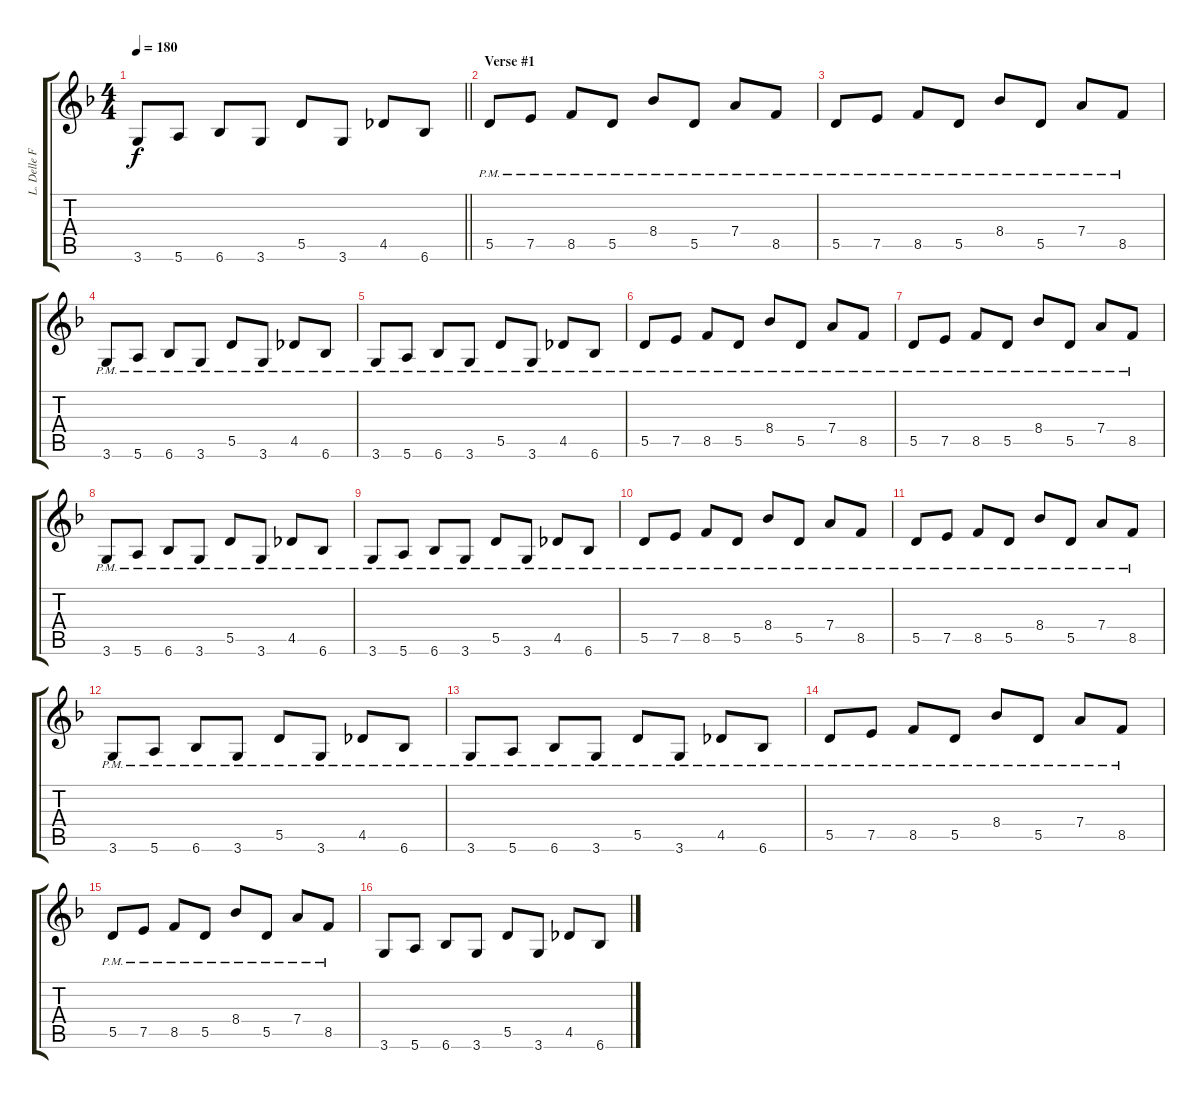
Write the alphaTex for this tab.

\track ("L. Delle Fave (Dist. Guitar L)" "L. Delle F") {instrument overdrivenguitar}
\staff {score tabs}
\tuning (E4 B3 G3 D3 A2 E2) {hide}
\ts (4 4)
\tempo 180
\clef g2
\barLineRight lightlight
\ks dminor
3.6.8{dy f} 5.6.8 6.6.8 3.6.8 5.5.8 3.6.8 4.5.8 6.6.8 |
\section ("" "Verse #1")
5.5{pm}.8 7.5{pm}.8 8.5{pm}.8 5.5{pm}.8 8.4{pm}.8 5.5{pm}.8 7.4{pm}.8 8.5{pm}.8 |
5.5{pm}.8 7.5{pm}.8 8.5{pm}.8 5.5{pm}.8 8.4{pm}.8 5.5{pm}.8 7.4{pm}.8 8.5{pm}.8 |
3.6{pm}.8 5.6{pm}.8 6.6{pm}.8 3.6{pm}.8 5.5{pm}.8 3.6{pm}.8 4.5{pm}.8 6.6{pm}.8 |
3.6{pm}.8 5.6{pm}.8 6.6{pm}.8 3.6{pm}.8 5.5{pm}.8 3.6{pm}.8 4.5{pm}.8 6.6{pm}.8 |
5.5{pm}.8 7.5{pm}.8 8.5{pm}.8 5.5{pm}.8 8.4{pm}.8 5.5{pm}.8 7.4{pm}.8 8.5{pm}.8 |
5.5{pm}.8 7.5{pm}.8 8.5{pm}.8 5.5{pm}.8 8.4{pm}.8 5.5{pm}.8 7.4{pm}.8 8.5{pm}.8 |
3.6{pm}.8 5.6{pm}.8 6.6{pm}.8 3.6{pm}.8 5.5{pm}.8 3.6{pm}.8 4.5{pm}.8 6.6{pm}.8 |
3.6{pm}.8 5.6{pm}.8 6.6{pm}.8 3.6{pm}.8 5.5{pm}.8 3.6{pm}.8 4.5{pm}.8 6.6{pm}.8 |
5.5{pm}.8 7.5{pm}.8 8.5{pm}.8 5.5{pm}.8 8.4{pm}.8 5.5{pm}.8 7.4{pm}.8 8.5{pm}.8 |
5.5{pm}.8 7.5{pm}.8 8.5{pm}.8 5.5{pm}.8 8.4{pm}.8 5.5{pm}.8 7.4{pm}.8 8.5{pm}.8 |
3.6{pm}.8 5.6{pm}.8 6.6{pm}.8 3.6{pm}.8 5.5{pm}.8 3.6{pm}.8 4.5{pm}.8 6.6{pm}.8 |
3.6{pm}.8 5.6{pm}.8 6.6{pm}.8 3.6{pm}.8 5.5{pm}.8 3.6{pm}.8 4.5{pm}.8 6.6{pm}.8 |
5.5{pm}.8 7.5{pm}.8 8.5{pm}.8 5.5{pm}.8 8.4{pm}.8 5.5{pm}.8 7.4{pm}.8 8.5{pm}.8 |
5.5{pm}.8 7.5{pm}.8 8.5{pm}.8 5.5{pm}.8 8.4{pm}.8 5.5{pm}.8 7.4{pm}.8 8.5{pm}.8 |
3.6.8 5.6.8 6.6.8 3.6.8 5.5.8 3.6.8 4.5.8 6.6.8
